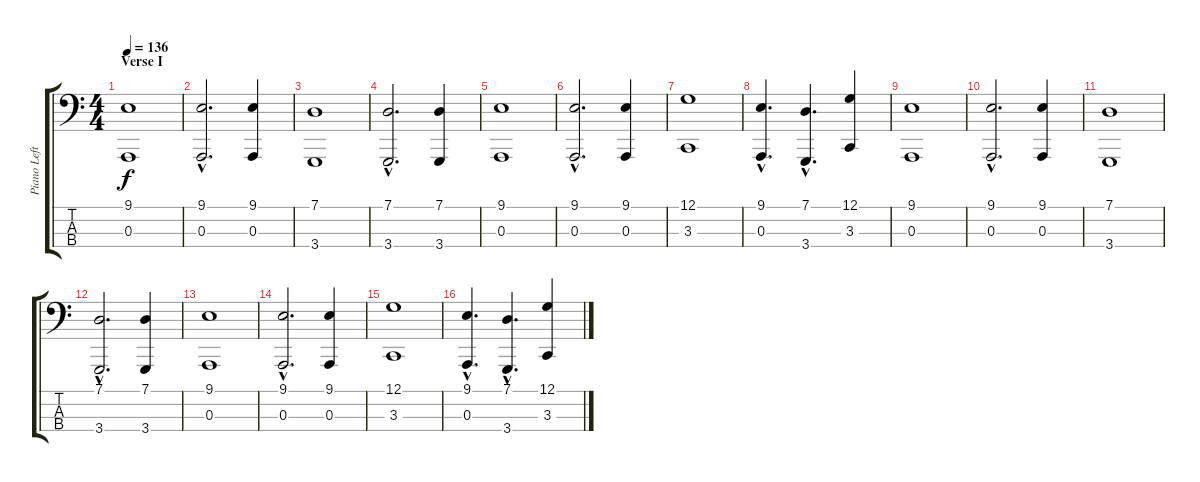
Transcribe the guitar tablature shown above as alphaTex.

\track ("Piano Left" "Piano Left") {instrument acousticgrandpiano}
\staff {score tabs}
\tuning (G2 D2 A1 E1) {hide}
\ts (4 4)
\section ("" "Verse I")
\tempo 136
\clef f4
\ks c
(9.1 0.3).1{dy f} |
(9.1{hac} 0.3{hac}).2{d} (9.1 0.3).4 |
(7.1 3.4).1 |
(7.1{hac} 3.4{hac}).2{d} (7.1 3.4).4 |
(9.1 0.3).1 |
(9.1{hac} 0.3{hac}).2{d} (9.1 0.3).4 |
(12.1 3.3).1 |
(9.1{hac} 0.3{hac}).4{d} (7.1{hac} 3.4{hac}).4{d} (12.1 3.3).4 |
(9.1 0.3).1 |
(9.1{hac} 0.3{hac}).2{d} (9.1 0.3).4 |
(7.1 3.4).1 |
(7.1{hac} 3.4{hac}).2{d} (7.1 3.4).4 |
(9.1 0.3).1 |
(9.1{hac} 0.3{hac}).2{d} (9.1 0.3).4 |
(12.1 3.3).1 |
(9.1{hac} 0.3{hac}).4{d} (7.1{hac} 3.4{hac}).4{d} (12.1 3.3).4
